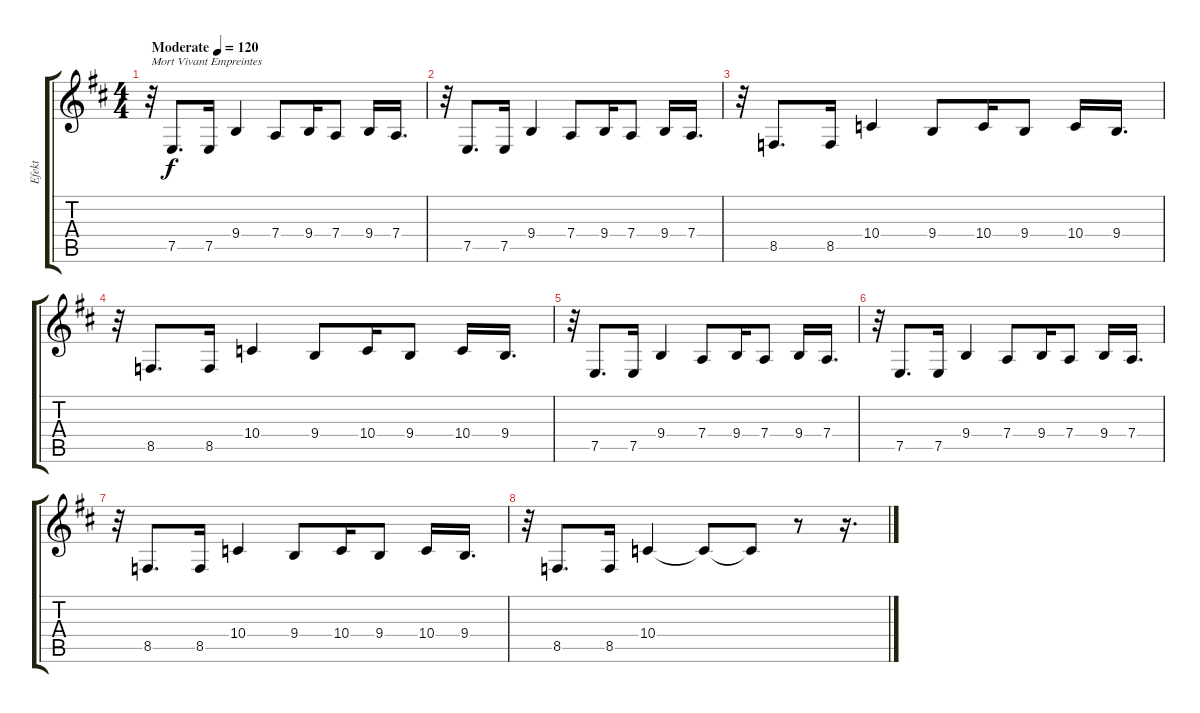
\track ("Efekt" "Efekt") {instrument stringensemble1}
\staff {score tabs}
\tuning (E4 B3 G3 D3 A2 E2) {hide}
\ts (4 4)
\tempo (120 "Moderate")
\clef g2
\ks d
r.32{txt "Mort Vivant Empreintes" dy f instrument stringensemble1} 7.5.8{d} 7.5.16 9.4.4 7.4.8 9.4.16 7.4.8 9.4.16 7.4.16{d} |
r.32 7.5.8{d} 7.5.16 9.4.4 7.4.8 9.4.16 7.4.8 9.4.16 7.4.16{d} |
r.32 8.5.8{d} 8.5.16 10.4.4 9.4.8 10.4.16 9.4.8 10.4.16 9.4.16{d} |
r.32 8.5.8{d} 8.5.16 10.4.4 9.4.8 10.4.16 9.4.8 10.4.16 9.4.16{d} |
r.32 7.5.8{d} 7.5.16 9.4.4 7.4.8 9.4.16 7.4.8 9.4.16 7.4.16{d} |
r.32 7.5.8{d} 7.5.16 9.4.4 7.4.8 9.4.16 7.4.8 9.4.16 7.4.16{d} |
r.32 8.5.8{d} 8.5.16 10.4.4 9.4.8 10.4.16 9.4.8 10.4.16 9.4.16{d} |
r.32 8.5.8{d} 8.5.16 10.4.4 10.4{t}.8 10.4{t}.8 r.8 r.16{d}
